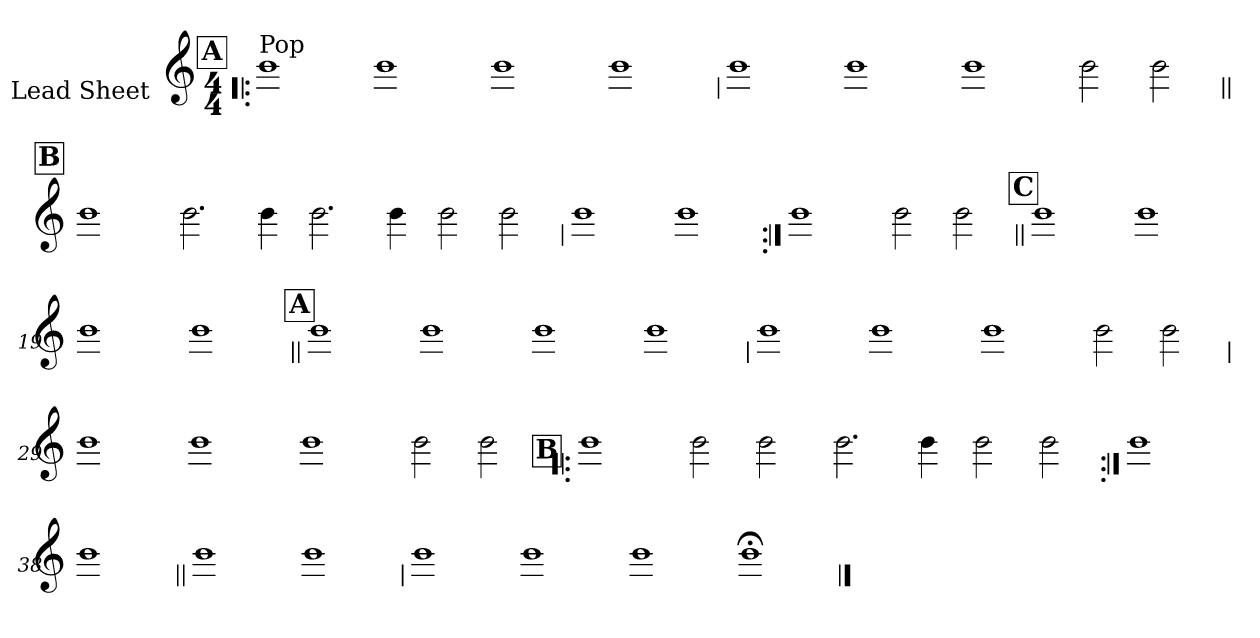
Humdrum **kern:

**kern
*part1
*staff1
*I"Lead Sheet
*stria0
*clefG2
*k[]
*a:
*M4/4
*MM65
!!LO:REH:place=s1:a:t=A
=1!|:
!LO:TX:a:t=Pop
1b
=2-
1b
=3-
1b
=4-
1b
!!LO:LB:g=z
=5
1b
=6-
1b
=7-
1b
=8-
2b
2b
!!LO:LB:g=z
!!LO:REH:place=s1:a:t=B
=9||
1b
=10-
2.b
4b
=11-
2.b
4b
=12-
2b
2b
!!LO:LB:g=z
=13
1b
=14-
1b
=15:|!
1b
=16-
2b
2b
!!LO:LB:g=z
!!LO:REH:place=s1:a:t=C
=17||
1b
=18-
1b
=19-
1b
=20-
1b
!!LO:LB:g=z
!!LO:REH:place=s1:a:t=A
=21||
1b
=22-
1b
=23-
1b
=24-
1b
!!LO:LB:g=z
=25
1b
=26-
1b
=27-
1b
=28-
2b
2b
!!LO:LB:g=z
=29
1b
=30-
1b
=31-
1b
=32-
2b
2b
!!LO:LB:g=z
!!LO:REH:place=s1:a:t=B
=33!|:
1b
=34-
2b
2b
=35-
2.b
4b
=36-
2b
2b
!!LO:LB:g=z
=37:|!
1b
=38-
1b
=39||
1b
=40-
1b
!!LO:LB:g=z
=41
1b
=42-
1b
=43-
1b
=44-
1b;
==
*-
